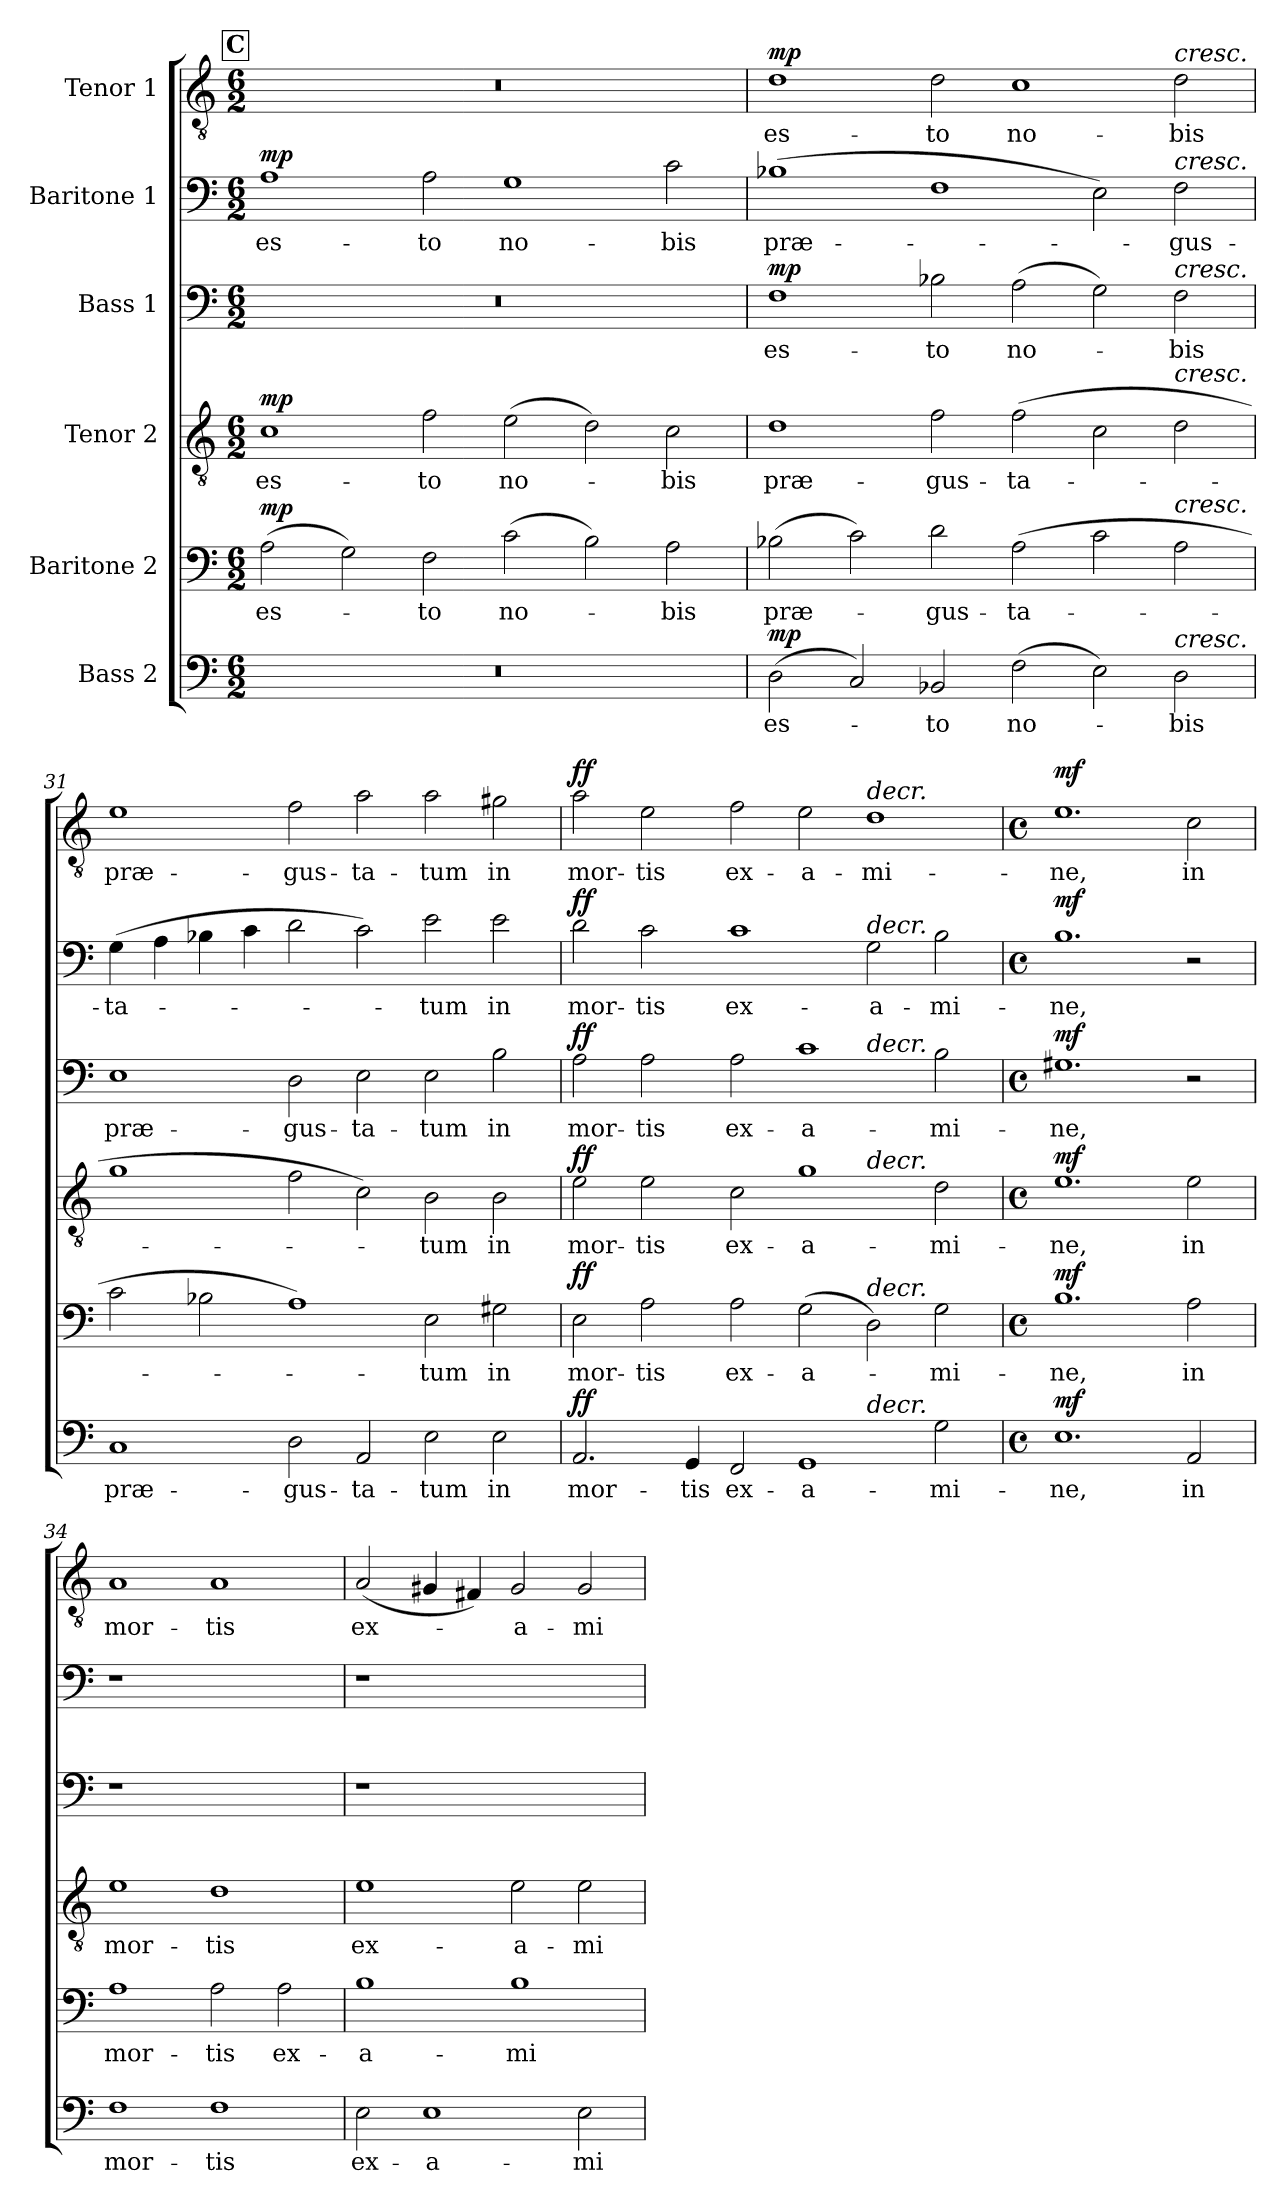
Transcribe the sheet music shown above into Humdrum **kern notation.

**kern	**text	**dynam	**kern	**text	**dynam	**kern	**text	**dynam	**kern	**text	**dynam	**kern	**text	**dynam	**kern	**text	**dynam
*part6	*part6	*part6	*part5	*part5	*part5	*part4	*part4	*part4	*part3	*part3	*part3	*part2	*part2	*part2	*part1	*part1	*part1
*staff6	*staff6	*staff6	*staff5	*staff5	*staff5	*staff4	*staff4	*staff4	*staff3	*staff3	*staff3	*staff2	*staff2	*staff2	*staff1	*staff1	*staff1
*I"Bass 2	*	*	*I"Baritone 2	*	*	*I"Tenor 2	*	*	*I"Bass 1	*	*	*I"Baritone 1	*	*	*I"Tenor 1	*	*
!!LO:PB:g=z
*clefF4	*	*	*clefF4	*	*	*clefGv2	*	*	*clefF4	*	*	*clefF4	*	*	*clefGv2	*	*
*k[]	*	*	*k[]	*	*	*k[]	*	*	*k[]	*	*	*k[]	*	*	*k[]	*	*
*C:	*	*	*C:	*	*	*C:	*	*	*C:	*	*	*C:	*	*	*C:	*	*
*M6/2	*	*	*M6/2	*	*	*M6/2	*	*	*M6/2	*	*	*M6/2	*	*	*M6/2	*	*
!!LO:REH:place=s1:a:B:fs=9.3:t=C
=29	=29	=29	=29	=29	=29	=29	=29	=29	=29	=29	=29	=29	=29	=29	=29	=29	=29
!	!	!	!	!LO:LY:b	!LO:DY:a	!	!LO:LY:b	!LO:DY:a	!	!	!	!	!LO:LY:b	!LO:DY:a	!	!	!
0.r	.	.	(>2A\	es-	mp	1c	es-	mp	0.r	.	.	1A	es-	mp	0.r	.	.
.	.	.	2G\)	.	.	.	.	.	.	.	.	.	.	.	.	.	.
!	!	!	!	!LO:LY:b	!	!	!LO:LY:b	!	!	!	!	!	!LO:LY:b	!	!	!	!
.	.	.	2F\	-to	.	2f\	-to	.	.	.	.	2A\	-to	.	.	.	.
!	!	!	!	!LO:LY:b	!	!	!LO:LY:b	!	!	!	!	!	!LO:LY:b	!	!	!	!
.	.	.	(>2c\	no-	.	(>2e\	no-	.	.	.	.	1G	no-	.	.	.	.
.	.	.	2B\)	.	.	2d\)	.	.	.	.	.	.	.	.	.	.	.
!	!	!	!	!LO:LY:b	!	!	!LO:LY:b	!	!	!	!	!	!LO:LY:b	!	!	!	!
.	.	.	2A\	-bis	.	2c\	-bis	.	.	.	.	2c\	-bis	.	.	.	.
=30	=30	=30	=30	=30	=30	=30	=30	=30	=30	=30	=30	=30	=30	=30	=30	=30	=30
!	!LO:LY:b	!LO:DY:a	!	!LO:LY:b	!	!	!LO:LY:b	!	!	!LO:LY:b	!LO:DY:a	!	!LO:LY:b	!	!	!LO:LY:b	!LO:DY:a
(>2D\	es-	mp	(>2B-X\	præ-	.	1d	præ-	.	1F	es-	mp	(>1B-X	præ-	.	1d	es-	mp
2C/)	.	.	2c\)	.	.	.	.	.	.	.	.	.	.	.	.	.	.
!	!LO:LY:b	!	!	!LO:LY:b	!	!	!LO:LY:b	!	!	!LO:LY:b	!	!	!	!	!	!LO:LY:b	!
2BB-X/	-to	.	2d\	-gus-	.	2f\	-gus-	.	2B-X\	-to	.	1F	.	.	2d\	-to	.
!	!LO:LY:b	!	!	!LO:LY:b	!	!	!LO:LY:b	!	!	!LO:LY:b	!	!	!	!	!	!LO:LY:b	!
(>2F\	no-	.	(>2A\	-ta-	.	(>2f\	-ta-	.	(>2A\	no-	.	.	.	.	1c	no-	.
2E\)	.	.	2c\	.	.	2c\	.	.	2G\)	.	.	2E\)	.	.	.	.	.
!	!	!	!	!	!	!	!	!	!	!	!	!	!	!	!LO:TX:a:i:t=cresc.	!	!
!	!	!	!	!	!	!	!	!	!	!	!	!LO:TX:a:i:t=cresc.	!	!	!	!	!
!	!	!	!	!	!	!	!	!	!LO:TX:a:i:t=cresc.	!	!	!	!	!	!	!	!
!	!	!	!	!	!	!LO:TX:a:i:t=cresc.	!	!	!	!	!	!	!	!	!	!	!
!	!	!	!LO:TX:a:i:t=cresc.	!	!	!	!	!	!	!	!	!	!	!	!	!	!
!LO:TX:a:i:t=cresc.	!	!	!	!	!	!	!	!	!	!	!	!	!	!	!	!	!
!	!LO:LY:b	!	!	!	!	!	!	!	!	!LO:LY:b	!	!	!LO:LY:b	!	!	!LO:LY:b	!
2D\	-bis	.	2A\	.	.	2d\	.	.	2F\	-bis	.	2F\	-gus-	.	2d\	-bis	.
=31	=31	=31	=31	=31	=31	=31	=31	=31	=31	=31	=31	=31	=31	=31	=31	=31	=31
!	!LO:LY:b	!	!	!	!	!	!	!	!	!LO:LY:b	!	!	!LO:LY:b	!	!	!LO:LY:b	!
1C	præ-	.	2c\	.	.	1g	.	.	1E	præ-	.	(>4G\	-ta-	.	1e	præ-	.
.	.	.	.	.	.	.	.	.	.	.	.	4A\	.	.	.	.	.
.	.	.	2B-X\	.	.	.	.	.	.	.	.	4B-X\	.	.	.	.	.
.	.	.	.	.	.	.	.	.	.	.	.	4c\	.	.	.	.	.
!	!LO:LY:b	!	!	!	!	!	!	!	!	!LO:LY:b	!	!	!	!	!	!LO:LY:b	!
2D\	-gus-	.	1A)	.	.	2f\	.	.	2D\	-gus-	.	2d\	.	.	2f\	-gus-	.
!	!LO:LY:b	!	!	!	!	!	!	!	!	!LO:LY:b	!	!	!	!	!	!LO:LY:b	!
2AA/	-ta-	.	.	.	.	2c\)	.	.	2E\	-ta-	.	2c\)	.	.	2a\	-ta-	.
!	!LO:LY:b	!	!	!LO:LY:b	!	!	!LO:LY:b	!	!	!LO:LY:b	!	!	!LO:LY:b	!	!	!LO:LY:b	!
2E\	-tum	.	2E\	-tum	.	2B\	-tum	.	2E\	-tum	.	2e\	-tum	.	2a\	-tum	.
!	!LO:LY:b	!	!	!LO:LY:b	!	!	!LO:LY:b	!	!	!LO:LY:b	!	!	!LO:LY:b	!	!	!LO:LY:b	!
2E\	in	.	2G#X\	in	.	2B\	in	.	2B\	in	.	2e\	in	.	2g#X\	in	.
=32	=32	=32	=32	=32	=32	=32	=32	=32	=32	=32	=32	=32	=32	=32	=32	=32	=32
!	!LO:LY:b	!LO:DY:a	!	!LO:LY:b	!LO:DY:a	!	!LO:LY:b	!LO:DY:a	!	!LO:LY:b	!LO:DY:a	!	!LO:LY:b	!LO:DY:a	!	!LO:LY:b	!LO:DY:a
*^	*	*	*	*	*	*^	*	*	*^	*	*	*	*	*	*	*	*
2.AA/	0ryy	mor-	ff	2E\	mor-	ff	2e\	0ryy	mor-	ff	2A\	0ryy	mor-	ff	2d\	mor-	ff	2a\	mor-	ff
!	!	!	!	!	!LO:LY:b	!	!	!	!LO:LY:b	!	!	!	!LO:LY:b	!	!	!LO:LY:b	!	!	!LO:LY:b	!
.	.	.	.	2A\	-tis	.	2e\	.	-tis	.	2A\	.	-tis	.	2c\	-tis	.	2e\	-tis	.
!	!	!LO:LY:b	!	!	!	!	!	!	!	!	!	!	!	!	!	!	!	!	!	!
4GG/	.	-tis	.	.	.	.	.	.	.	.	.	.	.	.	.	.	.	.	.	.
!	!	!LO:LY:b	!	!	!LO:LY:b	!	!	!	!LO:LY:b	!	!	!	!LO:LY:b	!	!	!LO:LY:b	!	!	!LO:LY:b	!
2FF/	.	ex-	.	2A\	ex-	.	2c\	.	ex-	.	2A\	.	ex-	.	1c	ex-	.	2f\	ex-	.
!	!	!LO:LY:b	!	!	!LO:LY:b	!	!	!	!LO:LY:b	!	!	!	!LO:LY:b	!	!	!	!	!	!LO:LY:b	!
1GG	.	-a-	.	(>2G\	-a-	.	1g	.	-a-	.	1c	.	-a-	.	.	.	.	2e\	-a-	.
!	!	!	!	!	!	!	!	!	!	!	!	!	!	!	!	!	!	!LO:TX:a:i:t=decr.	!	!
!	!	!	!	!	!	!	!	!	!	!	!	!	!	!	!LO:TX:a:i:t=decr.	!	!	!	!	!
!	!	!	!	!	!	!	!	!	!	!	!	!LO:TX:a:i:t=decr.	!	!	!	!	!	!	!	!
!	!	!	!	!	!	!	!	!LO:TX:a:i:t=decr.	!	!	!	!	!	!	!	!	!	!	!	!
!	!	!	!	!LO:TX:a:i:t=decr.	!	!	!	!	!	!	!	!	!	!	!	!	!	!	!	!
!	!LO:TX:a:i:t=decr.	!	!	!	!	!	!	!	!	!	!	!	!	!	!	!	!	!	!	!
!	!	!	!	!	!	!	!	!	!	!	!	!	!	!	!	!LO:LY:b	!	!	!LO:LY:b	!
.	1ryy	.	.	2D\)	.	.	.	1ryy	.	.	.	1ryy	.	.	2G\	-a-	.	1d	-mi-	.
!	!	!LO:LY:b	!	!	!LO:LY:b	!	!	!	!LO:LY:b	!	!	!	!LO:LY:b	!	!	!LO:LY:b	!	!	!	!
2G\	.	-mi-	.	2G\	-mi-	.	2d\	.	-mi-	.	2B\	.	-mi-	.	2B\	-mi-	.	.	.	.
*	*	*	*	*	*	*	*v	*v	*	*	*	*	*	*	*	*	*	*	*	*
*v	*v	*	*	*	*	*	*	*	*	*v	*v	*	*	*	*	*	*	*	*
!!LO:LB:g=z
=33	=33	=33	=33	=33	=33	=33	=33	=33	=33	=33	=33	=33	=33	=33	=33	=33	=33
!!LO:REH:place=s1:a:B:fs=9.3:t=D
*M4/4	*	*	*M4/4	*	*	*M4/4	*	*	*M4/4	*	*	*M4/4	*	*	*M4/4	*	*
*met(c)	*	*	*met(c)	*	*	*met(c)	*	*	*met(c)	*	*	*met(c)	*	*	*met(c)	*	*
*^	*	*	*	*	*	*^	*	*	*^	*	*	*	*	*	*	*	*
!	!	!LO:LY:b	!LO:DY:a	!	!LO:LY:b	!LO:DY:a	!	!	!LO:LY:b	!LO:DY:a	!	!	!LO:LY:b	!LO:DY:a	!	!LO:LY:b	!LO:DY:a	!	!LO:LY:b	!LO:DY:a
*	*	*	*	*	*	*	*v	*v	*	*	*	*	*	*	*	*	*	*	*	*
*v	*v	*	*	*	*	*	*	*	*	*v	*v	*	*	*	*	*	*	*	*
1.E	-ne,	mf	1.B	-ne,	mf	1.e	-ne,	mf	1.G#X	-ne,	mf	1.B	-ne,	mf	1.e	-ne,	mf
!	!LO:LY:b	!	!	!LO:LY:b	!	!	!LO:LY:b	!	!	!	!	!	!	!	!	!LO:LY:b	!
2AA/	in	.	2A\	in	.	2e\	in	.	2r	.	.	2r	.	.	2c\	in	.
=34	=34	=34	=34	=34	=34	=34	=34	=34	=34	=34	=34	=34	=34	=34	=34	=34	=34
!	!LO:LY:b	!	!	!LO:LY:b	!	!	!LO:LY:b	!	!	!	!	!	!	!	!	!LO:LY:b	!
1F	mor-	.	1A	mor-	.	1e	mor-	.	1r	.	.	1r	.	.	1A	mor-	.
!	!LO:LY:b	!	!	!LO:LY:b	!	!	!LO:LY:b	!	!	!	!	!	!	!	!	!LO:LY:b	!
1F	-tis	.	2A\	-tis	.	1d	-tis	.	1ryy	.	.	1ryy	.	.	1A	-tis	.
!	!	!	!	!LO:LY:b	!	!	!	!	!	!	!	!	!	!	!	!	!
.	.	.	2A\	ex-	.	.	.	.	.	.	.	.	.	.	.	.	.
=35	=35	=35	=35	=35	=35	=35	=35	=35	=35	=35	=35	=35	=35	=35	=35	=35	=35
!	!LO:LY:b	!	!	!LO:LY:b	!	!	!LO:LY:b	!	!	!	!	!	!	!	!	!LO:LY:b	!
2E\	ex-	.	1B	-a-	.	1e	ex-	.	1r	.	.	1r	.	.	(<2A/	ex-	.
!	!LO:LY:b	!	!	!	!	!	!	!	!	!	!	!	!	!	!	!	!
1E	-a-	.	.	.	.	.	.	.	.	.	.	.	.	.	4G#X/	.	.
.	.	.	.	.	.	.	.	.	.	.	.	.	.	.	4F#X/)	.	.
!	!	!	!	!LO:LY:b	!	!	!LO:LY:b	!	!	!	!	!	!	!	!	!LO:LY:b	!
.	.	.	1B	-mi-	.	2e\	-a-	.	1ryy	.	.	1ryy	.	.	2G#/	-a-	.
!	!LO:LY:b	!	!	!	!	!	!LO:LY:b	!	!	!	!	!	!	!	!	!LO:LY:b	!
2E\	-mi-	.	.	.	.	2e\	-mi-	.	.	.	.	.	.	.	2G#/	-mi-	.
=	=	=	=	=	=	=	=	=	=	=	=	=	=	=	=	=	=
*-	*-	*-	*-	*-	*-	*-	*-	*-	*-	*-	*-	*-	*-	*-	*-	*-	*-
